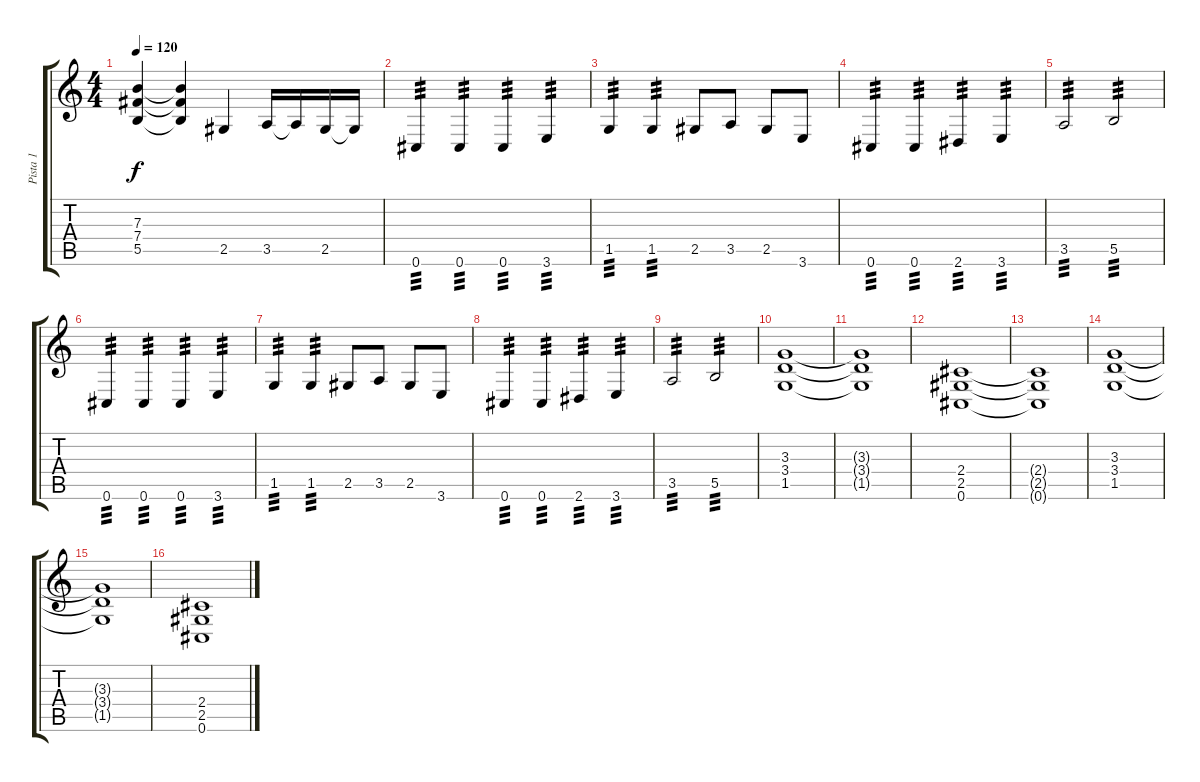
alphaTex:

\track ("Pista 1" "Pista 1") {instrument distortionguitar}
\staff {score tabs}
\tuning (Db4 Ab3 E3 B2 Gb2 Db2) {hide}
\ts (4 4)
\tempo 120
\clef g2
\ks c
(7.3 7.4 5.5).4{dy f} (7.3{t} 7.4{t} 5.5{t}).4 2.5.4 3.5.16 3.5{t}.16 2.5.16 2.5{t}.16 |
0.6.4{tp 3} 0.6.4{tp 3} 0.6.4{tp 3} 3.6.4{tp 3} |
1.5.4{tp 3} 1.5.4{tp 3} 2.5.8 3.5.8 2.5.8 3.6.8 |
0.6.4{tp 3} 0.6.4{tp 3} 2.6.4{tp 3} 3.6.4{tp 3} |
3.5.2{tp 3} 5.5.2{tp 3} |
0.6.4{tp 3} 0.6.4{tp 3} 0.6.4{tp 3} 3.6.4{tp 3} |
1.5.4{tp 3} 1.5.4{tp 3} 2.5.8 3.5.8 2.5.8 3.6.8 |
0.6.4{tp 3} 0.6.4{tp 3} 2.6.4{tp 3} 3.6.4{tp 3} |
3.5.2{tp 3} 5.5.2{tp 3} |
(3.3 3.4 1.5).1 |
(3.3{t} 3.4{t} 1.5{t}).1 |
(2.4 2.5 0.6).1 |
(2.4{t} 2.5{t} 0.6{t}).1 |
(3.3 3.4 1.5).1 |
(3.3{t} 3.4{t} 1.5{t}).1 |
(2.4 2.5 0.6).1
